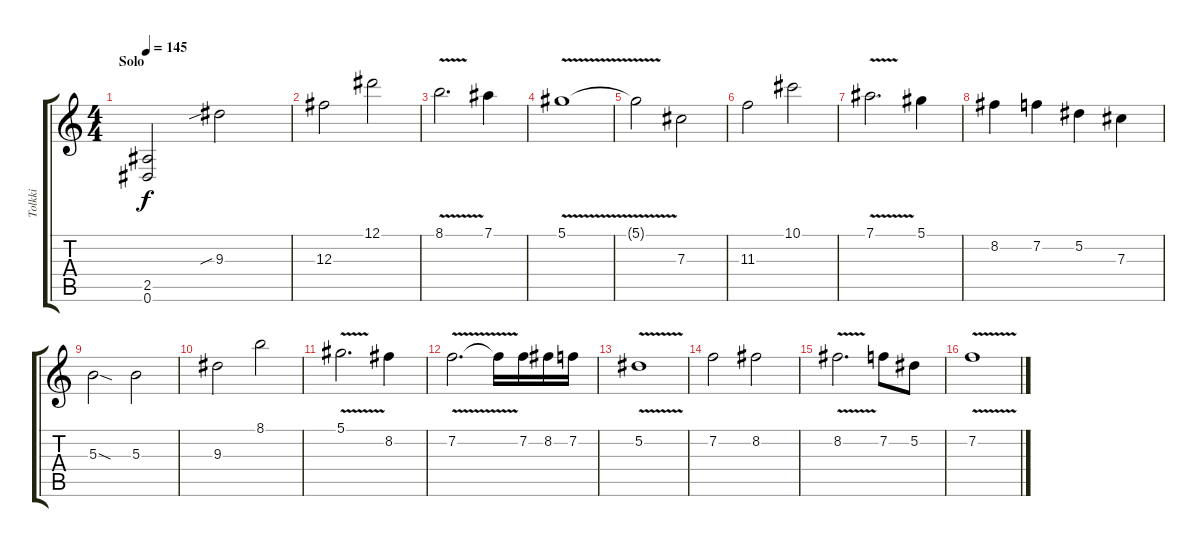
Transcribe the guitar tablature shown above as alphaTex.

\track ("Tolkki" "Tolkki") {instrument overdrivenguitar}
\staff {score tabs}
\tuning (Eb4 Bb3 Gb3 Db3 Ab2 Eb2) {hide}
\ts (4 4)
\section ("" "Solo")
\tempo 145
\clef g2
\ks c
(2.5 0.6).2{dy f} 9.3{sib}.2 |
12.3.2 12.1.2 |
8.1{v}.2{d} 7.1.4 |
5.1{v}.1 |
5.1{t}.2 7.3.2 |
11.3.2 10.1.2 |
7.1{v}.2{d} 5.1.4 |
8.2.4 7.2.4 5.2.4 7.3.4 |
5.3{sod}.2 5.3.2 |
9.3.2 8.1.2 |
5.1{v}.2{d} 8.2.4 |
7.2{v}.2{d} 7.2{t}.16 7.2.16 8.2.16 7.2.16 |
5.2{v}.1 |
7.2.2 8.2.2 |
8.2{v}.2{d} 7.2.8 5.2.8 |
7.2{v}.1
